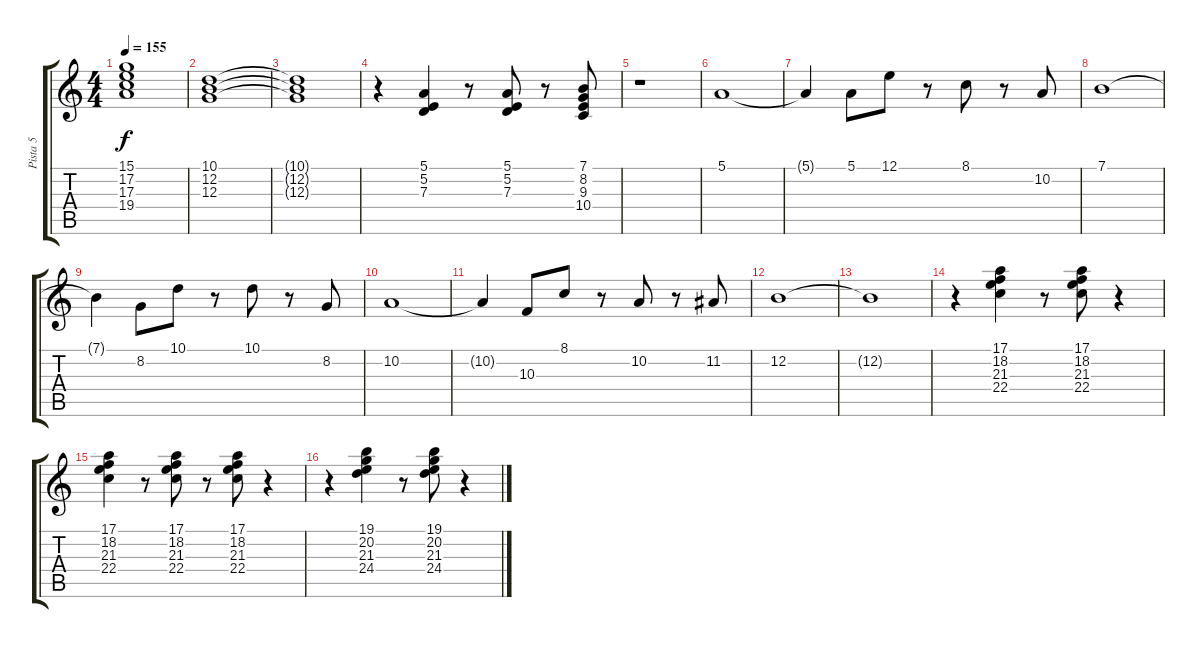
\track ("Pista 5" "Pista 5") {instrument musicbox}
\staff {score tabs}
\tuning (E4 B3 G3 D3 A2 E2) {hide}
\ts (4 4)
\tempo 155
\clef g2
\ks c
(15.1{t} 17.2{t} 17.3{t} 19.4{t}).1{dy f} |
(10.1 12.2 12.3).1 |
(10.1{t} 12.2{t} 12.3{t}).1 |
r.4 (5.1 5.2 7.3).4 r.8 (5.1 5.2 7.3).8 r.8 (7.1 8.2 9.3 10.4).8 |
r.1 |
5.1.1 |
5.1{t}.4 5.1.8 12.1.8 r.8 8.1.8 r.8 10.2.8 |
7.1.1 |
7.1{t}.4 8.2.8 10.1.8 r.8 10.1.8 r.8 8.2.8 |
10.2.1 |
10.2{t}.4 10.3.8 8.1.8 r.8 10.2.8 r.8 11.2.8 |
12.2.1 |
12.2{t}.1 |
r.4 (17.1 18.2 21.3 22.4).4 r.8 (17.1 18.2 21.3 22.4).8 r.4 |
(17.1 18.2 21.3 22.4).4 r.8 (17.1 18.2 21.3 22.4).8 r.8 (17.1 18.2 21.3 22.4).8 r.4 |
r.4 (19.1 20.2 21.3 24.4).4 r.8 (19.1 20.2 21.3 24.4).8 r.4
